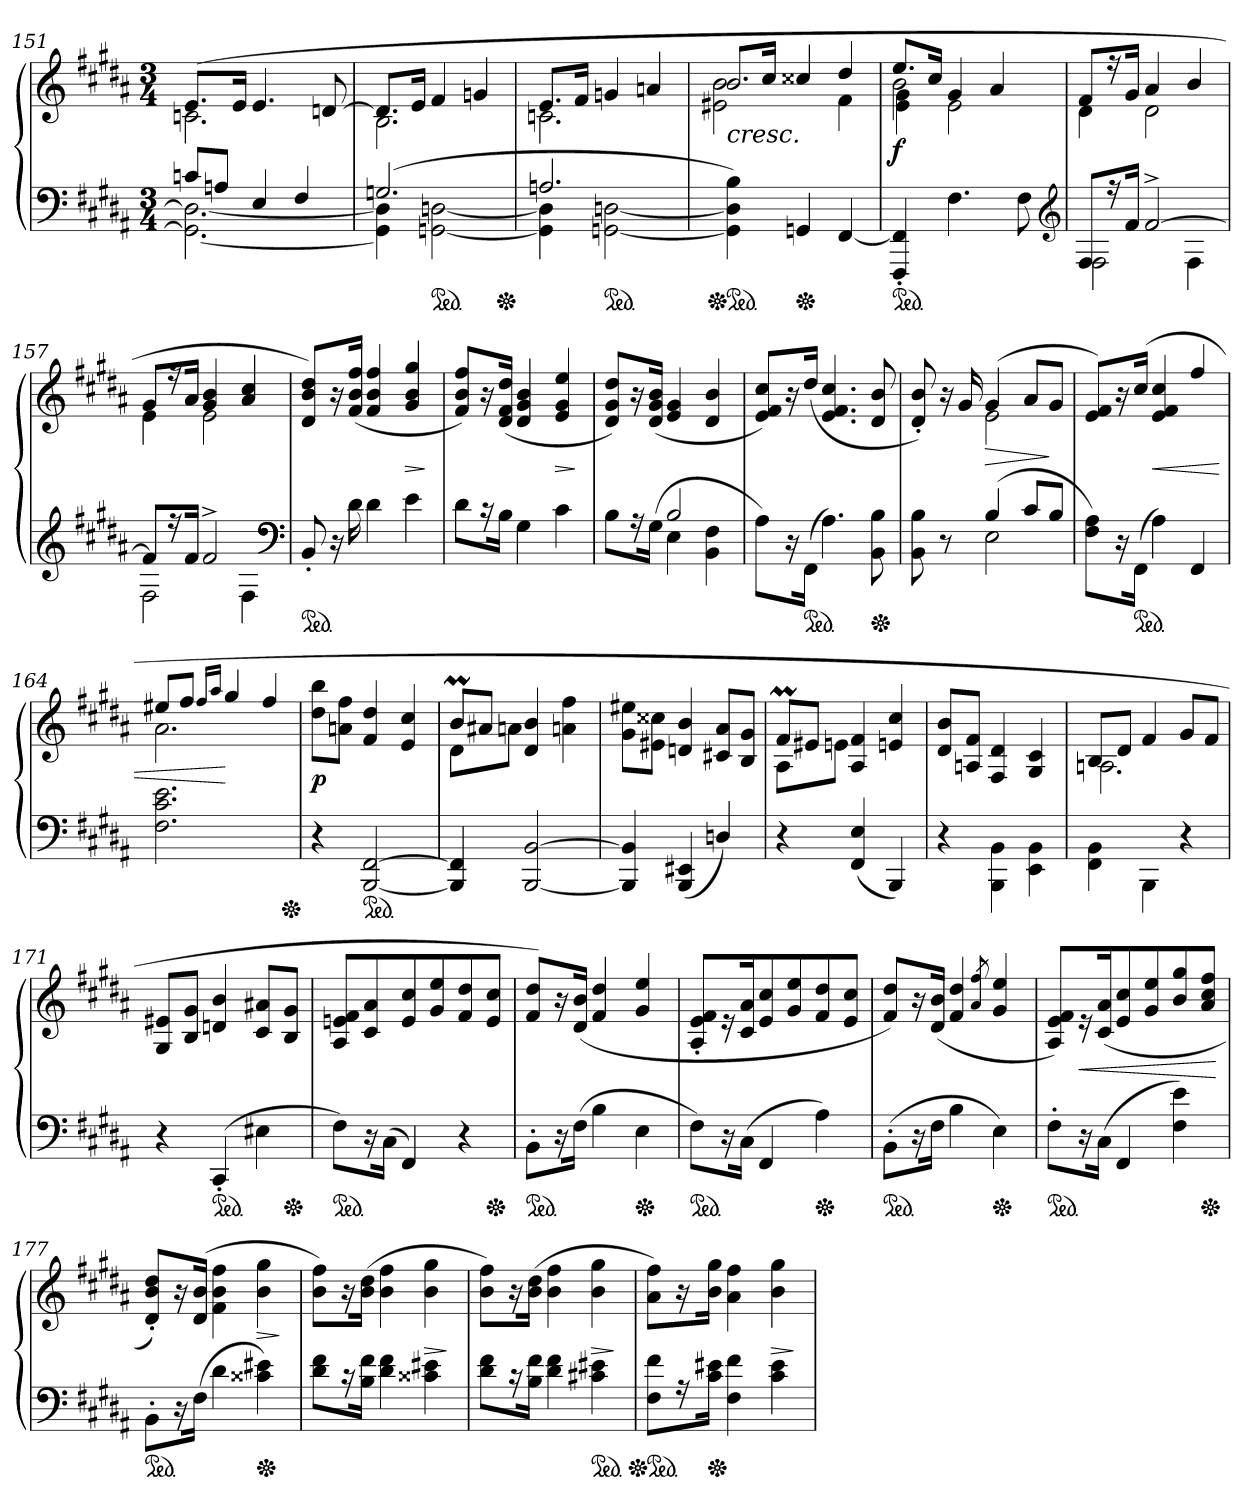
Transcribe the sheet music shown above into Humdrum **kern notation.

**kern	**kern	**dynam
*part1	*part1	*part1
*staff2	*staff1	*staff1/2
*clefF4	*clefG2	*
*k[f#c#g#d#a#]	*k[f#c#g#d#a#]	*
*M3/4	*M3/4	*
=151	=151	=151
*^	*^	*
8cnL	2.GGn_ 2.Dn_	(>8.eL	2.cn	.
8AnJ	.	.	.	.
.	.	16eJk	.	.
4E	.	4.e	.	.
4F#	.	.	.	.
.	.	[8dn	.	.
=152	=152	=152	=152	=152
(2.Gn	4GGn] 4Dn]	8.dL]	2.B	.
.	.	16eJk	.	.
*ped	*	*	*	*
.	[2GG [2D	4f#	.	.
.	.	4gn	.	.
*Xped	*	*	*	*
=153	=153	=153	=153	=153
2.An	4GGn] 4Dn]	8.eL	2.cn	.
.	.	16f#Jk	.	.
*ped	*	*	*	*
.	[2GG [2D	4gn	.	.
.	.	4an	.	.
*v	*v	*	*	*
=154	=154	=154	=154
!	!LO:TX:c:i:t=cresc.	!	!
!	!LO:N:vis=2.	!	!
*Xped	*	*	*
*ped	*	*	*
4GGn] 4Dn] 4B)	8.b	2e#X 2b	.
.	16cc#JJ	.	.
*Xped	*	*	*
4GG	4cc##X	.	.
[4FF#	4dd#	4f#	.
=155	=155	=155	=155
*	*	*^	*
*ped	*	*	*	*
4FFF#'< 4FF#]'<	8.eeL	2b	4e\ 4g#\	f
.	16cc#Jk	.	.	.
4.F#	4g#	.	2e\	.
.	4ryy	4a#/	.	.
8F#	.	.	.	.
*	*v	*v	*v	*
*clefG2	*	*
=156	=156	=156
!LO:N:vis=2	!	!
*^	*^	*
8F#	2F#	8f#L	4d#	.
16r	.	16r	.	.
16f#JJ	.	16g#Jk	.	.
[2f#^	.	4a#	2d#	.
.	4F#	4b	.	.
=157	=157	=157	=157	=157
8f#L]	2F#	8g#L	4e	.
16r	.	16r	.	.
16f#Jk	.	16a#Jk	.	.
2f#^	.	4g# 4b	2e	.
.	4F#	4a# 4cc#	.	.
*v	*v	*	*	*
*	*v	*v	*
*clefF4	*	*
=158	=158	=158
*ped	*	*
8BB'	8d#/ 8b/ 8dd#/L)	.
16r	16r	.
16d#	(>16f# 16b 16ff#Jk	.
4d#	4f#/ 4b/ 4ff#/	.
4e	4g#/ 4b/ 4gg#/	>
.	.	]
=159	=159	=159
8d#L	8f#/ 8b/ 8ff#/L)	.
16r	16r	.
16BJk	(>16d# 16f# 16dd#Jk	.
4G#	4d# 4g# 4b	.
4c#	4e 4g# 4ee	>
.	.	]
=160	=160	=160
*^	*	*
4ryy	8BL	8d#/ 8g#/ 8dd#/L)	.
.	16r	16r	.
.	(>16G#Jk	(>16d# 16g# 16bJk	.
2B	4E	4e 4g#	.
.	4BB 4F#	4d# 4b	.
*v	*v	*	*
=161	=161	=161
8A#\L)	8e/ 8f#/ 8cc#/L)	.
16r	16r	.
*ped	*	*
(16FF#Jk	(>16dd#Jk	.
4.A#)	4.e 4.f# 4.cc#	.
*Xped	*	*
8BB 8B	8d# 8b	.
=162	=162	=162
*^	*^	*
4ryy	8BB 8B	8d#'< 8b'<)	4ryy	.
.	8r	16r	.	.
.	.	16g#	.	.
(4B	2E	(4g#	2e	>
8c#L	.	8a#L	.	.
8BJ	.	8g#J	.	]
*v	*v	*	*	*
*	*v	*v	*
=163	=163	=163
8F#\ 8A#\L)	8e/ 8f#/L)	.
16r	16r	.
*ped	*	*
(16FF#Jk	(>16cc#Jk	.
4A#)	4e 4f# 4cc#	<
4FF#	4ff#/	.
=164	=164	=164
*	*^	*
2.F# 2.c# 2.e	8ee#XL	2.a#	.
.	8ff#J	.	.
.	16qff#/LL	.	.
.	16qaa#/JJ	.	.
.	4gg#	.	[
.	4ff#	.	.
*	*v	*v	*
*Xped	*	*
=165	=165	=165
4r	8dd# 8bbL	p
.	8an 8ff#J	.
*ped	*	*
[2BBB [2FF#	4f# 4dd#	.
.	4e 4cc#	.
=166	=166	=166
*	*^	*
4BBB] 4FF#]	8bML	8d#L	.
.	8a#XJ	8anJ	.
[2BBB [2BB	4d# 4b	2ryy	.
.	4an 4ff#	.	.
*	*v	*v	*
=167	=167	=167
4BBB] 4BB]	8g#\ 8ee#X\L	.
.	8e#X 8cc##XJ	.
(<4BBB 4EE#X	4dn 4b	.
4Dn/)	8c#X 8a#L	.
.	8B 8g#J	.
=168	=168	=168
*	*^	*
4r	8f#ML	8A#L	.
.	8e#XJ	8enJ	.
(4FF# 4E	4A# 4f#	2ryy	.
4BBB)	4en 4cc#	.	.
*	*v	*v	*
=169	=169	=169
4r	8d# 8bL	.
.	8An 8f#J	.
4BBB\ 4BB\	4F#/ 4d#/	.
4EE\ 4BB\	4G#/ 4c#/	.
=170	=170	=170
*	*^	*
4FF#\ 4BB\	8B/L	2.An\	.
.	8d#J	.	.
4BBB\	4f#	.	.
4r	8g#L	.	.
.	8f#J	.	.
*	*v	*v	*
=171	=171	=171
4r	8G#/ 8e#X/L	.
.	8B/ 8g#/J	.
*ped	*	*
(>4CC#'	4dn 4b	.
4E#X	8c# 8a#XL	.
*Xped	*	*
.	8B 8g#J	.
=172	=172	=172
*ped	*	*
8F#L)	8A# 8en 8f#L	.
16r	8c# 8a#	.
(16C#Jk	.	.
4FF#)	8e 8cc#	.
.	8g# 8ee	.
4r	8f# 8dd#	.
*Xped	*	*
.	8e 8cc#J	.
=173	=173	=173
*ped	*	*
8BB'L	8f# 8dd#L)	.
16r	16r	.
(>16F#Jk	(>16d# 16bJk	.
4B	4f# 4dd#	.
*Xped	*	*
4E	4g#/ 4ee/	.
=174	=174	=174
*ped	*	*
8F#L)	8A#'</ 8e'</ 8f#'</L	.
16r	16r	.
(>16C#Jk	16c# 16a#K	.
4FF#	8e 8cc#	.
.	8g# 8ee	.
*Xped	*	*
4A#)	8f# 8dd#	.
.	8e 8cc#J	.
=175	=175	=175
*ped	*	*
(8BB'L	8f#/ 8dd#/L)	.
16r	16r	.
16F#Jk	(>16d# 16bJk	.
4B	4f# 4dd#	.
.	8qa#/ 8qff#/	.
*Xped	*	*
4E)	4g#/ 4ee/	.
=176	=176	=176
*ped	*	*
8F#'L	8A#/ 8e/ 8f#/L)	.
16r	16r	<
(16C#Jk	(>16c# 16a#K	.
4FF#	8e 8cc#	.
.	8g# 8ee	.
4F# 4e)	8b 8gg#	.
*Xped	*	*
.	8a# 8cc# 8ff#J	.
.	.	[
=177	=177	=177
*ped	*	*
8BB'L	8d#'< 8b'< 8dd#'<L)	.
16r	16r	.
(16F#Jk	(16d# 16bJk	.
4d#	4f# 4b 4ff#	.
*Xped	*	*
4c##X 4e#X)	4b 4gg#	>
.	.	]
=178	=178	=178
8d# 8f#L	8b 8ff#L)	.
16r	16r	.
16B 16f#Jk	(16b 16dd#Jk	.
4d# 4f#	4b 4ff#	.
4c##X 4e#X	4b 4gg#	>
.	.	]
=179	=179	=179
8d# 8f#L	8b 8ff#L)	.
16r	16r	.
16B 16f#Jk	(16b 16dd#Jk	.
4d# 4f#	4b 4ff#	.
*ped	*	*
4c#X 4e#X	4b 4gg#	>
.	.	]
=180	=180	=180
*Xped	*	*
*ped	*	*
8F# 8f#L	8a# 8ff#L)	.
16r	16r	.
*Xped	*	*
16c# 16e#XJk	16b 16gg#Jk	.
4F# 4f#	4a# 4ff#	.
4c# 4e#	4b 4gg#	>
.	.	]
=	=	=
*-	*-	*-
